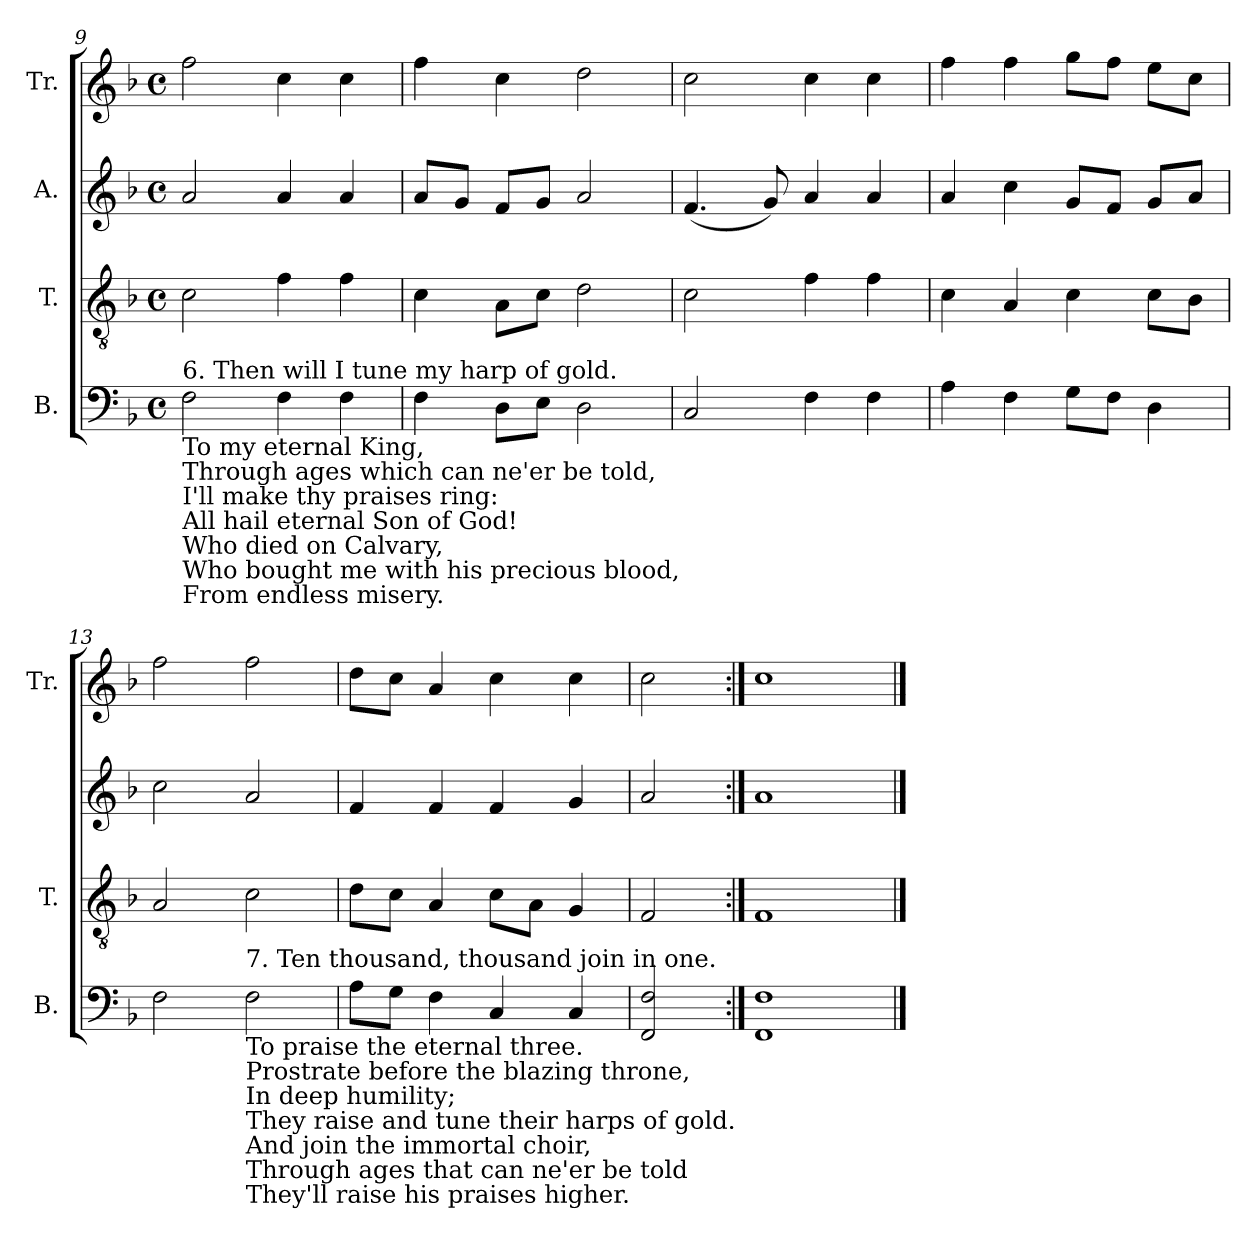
**kern	**kern	**kern	**kern
*part4	*part3	*part2	*part1
*staff4	*staff3	*staff2	*staff1
*I"B.	*I"T.	*I"A.	*I"Tr.
*I'B.	*I'T.	*	*I'Tr.
*clefF4	*clefGv2	*clefG2	*clefG2
*k[b-]	*k[b-]	*k[b-]	*k[b-]
*M4/4	*M4/4	*M4/4	*M4/4
*met(c)	*met(c)	*met(c)	*met(c)
=9	=9	=9	=9
!LO:TX:a:t=6.  Then will I tune my harp of gold.	!	!	!
!LO:TX:b:t=To my eternal King,	!	!	!
!LO:TX:b:t=Through ages which can ne'er be told,	!	!	!
!LO:TX:b:t=I'll make thy praises ring&colon;	!	!	!
!LO:TX:b:t=All hail eternal Son of God!	!	!	!
!LO:TX:b:t=Who died on Calvary,	!	!	!
!LO:TX:b:t=Who bought me with his precious blood,	!	!	!
!LO:TX:b:t=From endless misery.	!	!	!
2F!\	2c!\	2a!/	2ff!\
4F!\	4f!\	4a!/	4cc!\
4F!\	4f!\	4a!/	4cc!\
=10	=10	=10	=10
4F!\	4c!\	8a!/L	4ff!\
.	.	8g!/J	.
8D!\L	8A!\L	8f!/L	4cc!\
8E!\J	8c!\J	8g!/J	.
2D!\	2d!\	2a!/	2dd!\
=11	=11	=11	=11
2C!/	2c!\	(4.f!/	2cc!\
.	.	8g!/)	.
4F!\	4f!\	4a!/	4cc!\
4F!\	4f!\	4a!/	4cc!\
=12	=12	=12	=12
4A!\	4c!\	4a!/	4ff!\
4F!\	4A!/	4cc!\	4ff!\
8G!\L	4c!\	8g!/L	8gg!\L
8F!\J	.	8f!/J	8ff!\J
4D!\	8c!\L	8g!/L	8ee!\L
.	8B-!\J	8a!/J	8cc!\J
=13	=13	=13	=13
2F!\	2A!/	2cc!\	2ff!\
!LO:TX:a:t=7.  Ten thousand, thousand join in one.	!	!	!
!LO:TX:b:t=To praise the eternal three.	!	!	!
!LO:TX:b:t=Prostrate before the blazing throne,	!	!	!
!LO:TX:b:t=In deep humility;	!	!	!
!LO:TX:b:t=They raise and tune their harps of gold.	!	!	!
!LO:TX:b:t=And join the immortal choir,	!	!	!
!LO:TX:b:t=Through ages that can ne'er be told	!	!	!
!LO:TX:b:t=They'll raise his praises higher.	!	!	!
2F!\	2c!\	2a!/	2ff!\
=14	=14	=14	=14
8A!\L	8d!\L	4f!/	8dd!\L
8G!\J	8c!\J	.	8cc!\J
4F!\	4A!/	4f!/	4a!/
4C!/	8c!\L	4f!/	4cc!\
.	8A!\J	.	.
4C!/	4G!/	4g!/	4cc!\
=15	=15	=15	=15
2FF!/ 2F!/	2F!/	2a!/	2cc!\
=16:|!	=16:|!	=16:|!	=16:|!
1FF! 1F!	1F!	1a!	1cc!
==	==	==	==
*-	*-	*-	*-
